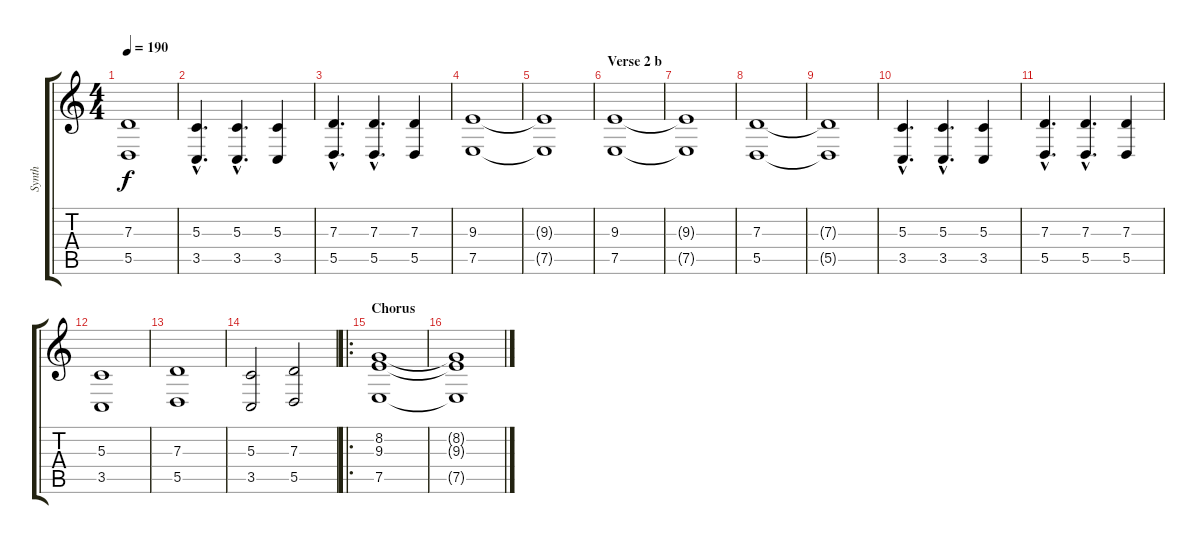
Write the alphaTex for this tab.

\track ("Synth" "Synth") {instrument stringensemble1}
\staff {score tabs}
\tuning (E4 B3 G3 D3 A2 E2) {hide}
\ts (4 4)
\tempo 190
\clef g2
\ks c
(7.3{t} 5.5{t}).1{dy f} |
(5.3{hac} 3.5{hac}).4{d} (5.3{hac} 3.5{hac}).4{d} (5.3 3.5).4 |
(7.3{hac} 5.5{hac}).4{d} (7.3{hac} 5.5{hac}).4{d} (7.3 5.5).4 |
(9.3 7.5).1 |
(9.3{t} 7.5{t}).1 |
\section ("" "Verse 2 b")
(9.3 7.5).1 |
(9.3{t} 7.5{t}).1 |
(7.3 5.5).1 |
(7.3{t} 5.5{t}).1 |
(5.3{hac} 3.5{hac}).4{d} (5.3{hac} 3.5{hac}).4{d} (5.3 3.5).4 |
(7.3{hac} 5.5{hac}).4{d} (7.3{hac} 5.5{hac}).4{d} (7.3 5.5).4 |
(5.3 3.5).1 |
(7.3 5.5).1 |
(5.3 3.5).2 (7.3 5.5).2 |
\ro
\section ("" "Chorus")
(8.2 9.3 7.5).1 |
(8.2{t} 9.3{t} 7.5{t}).1
